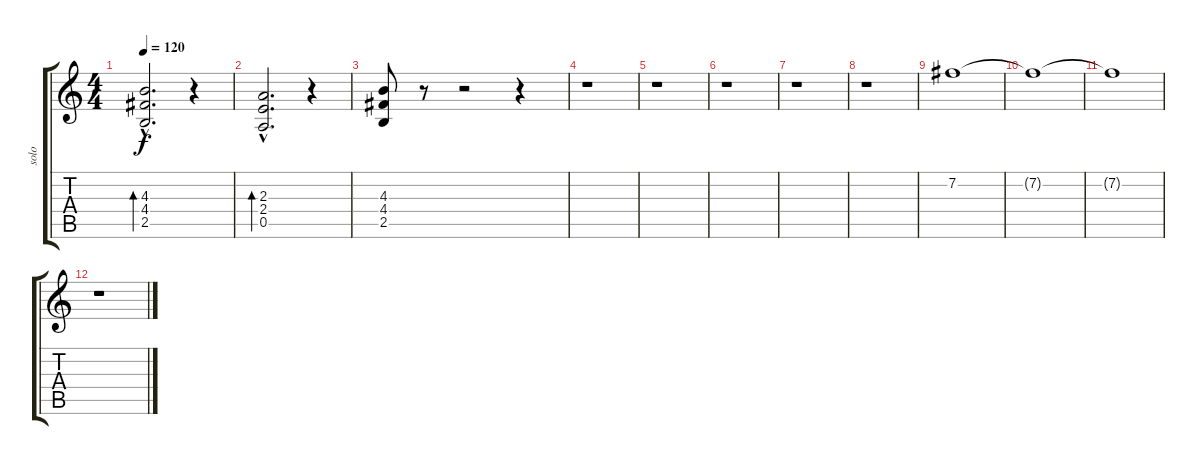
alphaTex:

\track ("solo" "solo") {instrument distortionguitar}
\staff {score tabs}
\tuning (E4 B3 G3 D3 A2 E2) {hide}
\ts (4 4)
\tempo 120
\clef g2
\ks c
(4.3{hac} 4.4{hac} 2.5{hac}).2{d bd 240 dy f} r.4 |
(2.3{hac} 2.4{hac} 0.5{hac}).2{d bd 240} r.4 |
(4.3 4.4 2.5).8 r.8 r.2 r.4 |
r.1 |
r.1 |
r.1 |
r.1 |
r.1 |
7.2.1{volume 0} |
7.2{t}.1 |
7.2{t}.1 |
r.1
